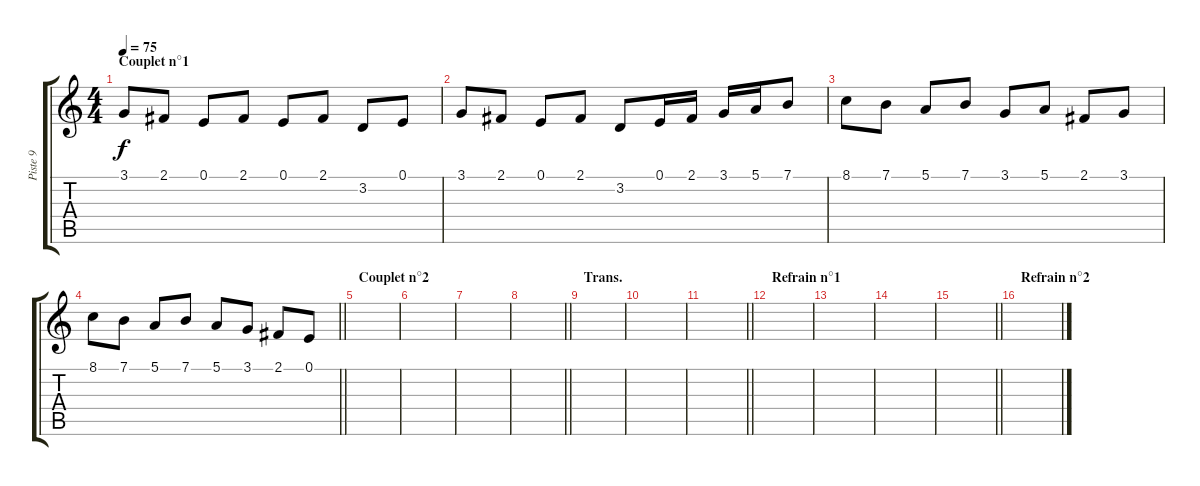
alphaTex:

\track ("Piste 9" "Piste 9") {instrument choiraahs}
\staff {score tabs}
\tuning (E4 B3 G3 D3 A2 E2) {hide}
\ts (4 4)
\section ("" "Couplet n°1")
\tempo 75
\clef g2
\ks c
3.1.8{dy f} 2.1.8 0.1.8 2.1.8 0.1.8 2.1.8 3.2.8 0.1.8 |
3.1.8 2.1.8 0.1.8 2.1.8 3.2.8 0.1.16 2.1.16 3.1.16 5.1.16 7.1.8 |
8.1.8 7.1.8 5.1.8 7.1.8 3.1.8 5.1.8 2.1.8 3.1.8 |
\barLineRight lightlight
8.1.8 7.1.8 5.1.8 7.1.8 5.1.8 3.1.8 2.1.8 0.1.8 |
\section ("" "Couplet n°2")
|
|
|
\barLineRight lightlight
|
\section ("" "Trans.")
|
|
\barLineRight lightlight
|
\section ("" "Refrain n°1")
|
|
|
\barLineRight lightlight
|
\section ("" "Refrain n°2")
